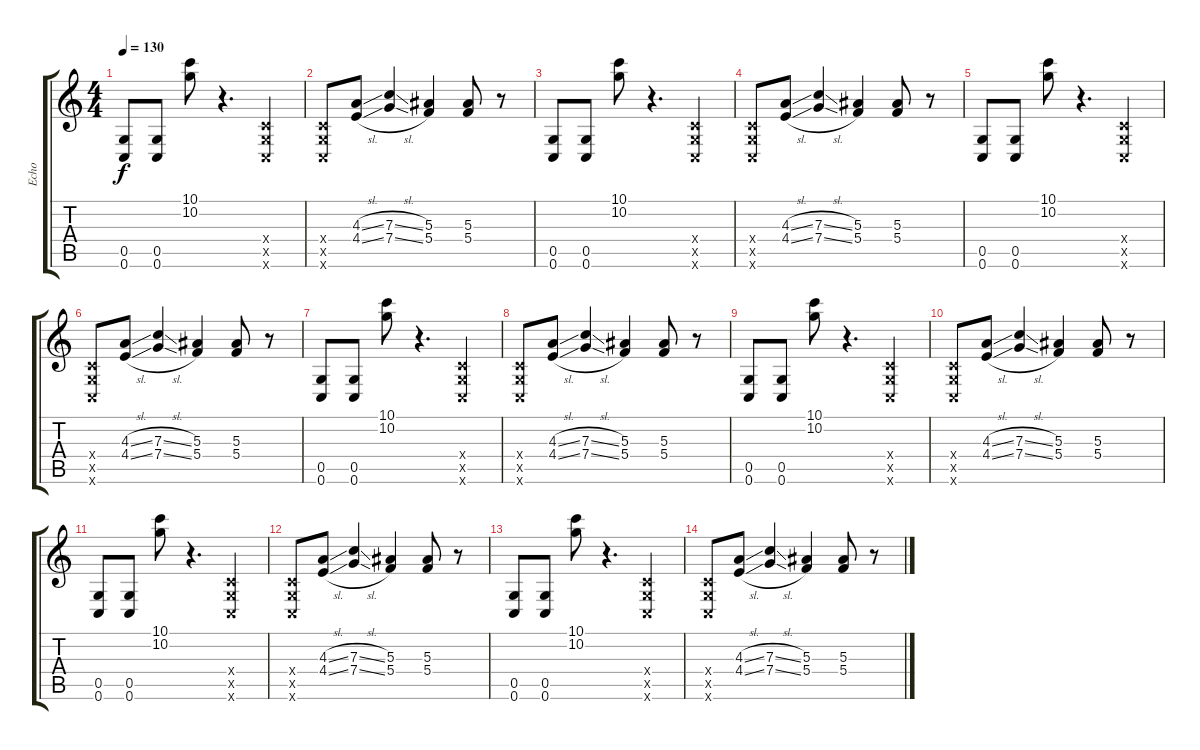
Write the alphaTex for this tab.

\track ("Echo" "Echo") {instrument distortionguitar}
\staff {score tabs}
\tuning (D4 A3 F3 C3 G2 C2) {hide}
\ts (4 4)
\tempo 130
\clef g2
\ks c
(0.5 0.6).8{dy f} (0.5 0.6).8 (10.1 10.2).8 r.4{d} (0.4{x} 0.5{x} 0.6{x}).4 |
(0.4{x} 0.5{x} 0.6{x}).8 (4.3{sl} 4.4{sl}).8 (7.3{sl} 7.4{sl}).4 (5.3 5.4).4 (5.3 5.4).8 r.8 |
(0.5 0.6).8 (0.5 0.6).8 (10.1 10.2).8 r.4{d} (0.4{x} 0.5{x} 0.6{x}).4 |
(0.4{x} 0.5{x} 0.6{x}).8 (4.3{sl} 4.4{sl}).8 (7.3{sl} 7.4{sl}).4 (5.3 5.4).4 (5.3 5.4).8 r.8 |
(0.5 0.6).8 (0.5 0.6).8 (10.1 10.2).8 r.4{d} (0.4{x} 0.5{x} 0.6{x}).4 |
(0.4{x} 0.5{x} 0.6{x}).8 (4.3{sl} 4.4{sl}).8 (7.3{sl} 7.4{sl}).4 (5.3 5.4).4 (5.3 5.4).8 r.8 |
(0.5 0.6).8 (0.5 0.6).8 (10.1 10.2).8 r.4{d} (0.4{x} 0.5{x} 0.6{x}).4 |
(0.4{x} 0.5{x} 0.6{x}).8 (4.3{sl} 4.4{sl}).8 (7.3{sl} 7.4{sl}).4 (5.3 5.4).4 (5.3 5.4).8 r.8 |
(0.5 0.6).8 (0.5 0.6).8 (10.1 10.2).8 r.4{d} (0.4{x} 0.5{x} 0.6{x}).4 |
(0.4{x} 0.5{x} 0.6{x}).8 (4.3{sl} 4.4{sl}).8 (7.3{sl} 7.4{sl}).4 (5.3 5.4).4 (5.3 5.4).8 r.8 |
(0.5 0.6).8 (0.5 0.6).8 (10.1 10.2).8 r.4{d} (0.4{x} 0.5{x} 0.6{x}).4 |
(0.4{x} 0.5{x} 0.6{x}).8 (4.3{sl} 4.4{sl}).8 (7.3{sl} 7.4{sl}).4 (5.3 5.4).4 (5.3 5.4).8 r.8 |
(0.5 0.6).8 (0.5 0.6).8 (10.1 10.2).8 r.4{d} (0.4{x} 0.5{x} 0.6{x}).4 |
(0.4{x} 0.5{x} 0.6{x}).8 (4.3{sl} 4.4{sl}).8 (7.3{sl} 7.4{sl}).4 (5.3 5.4).4 (5.3 5.4).8 r.8
